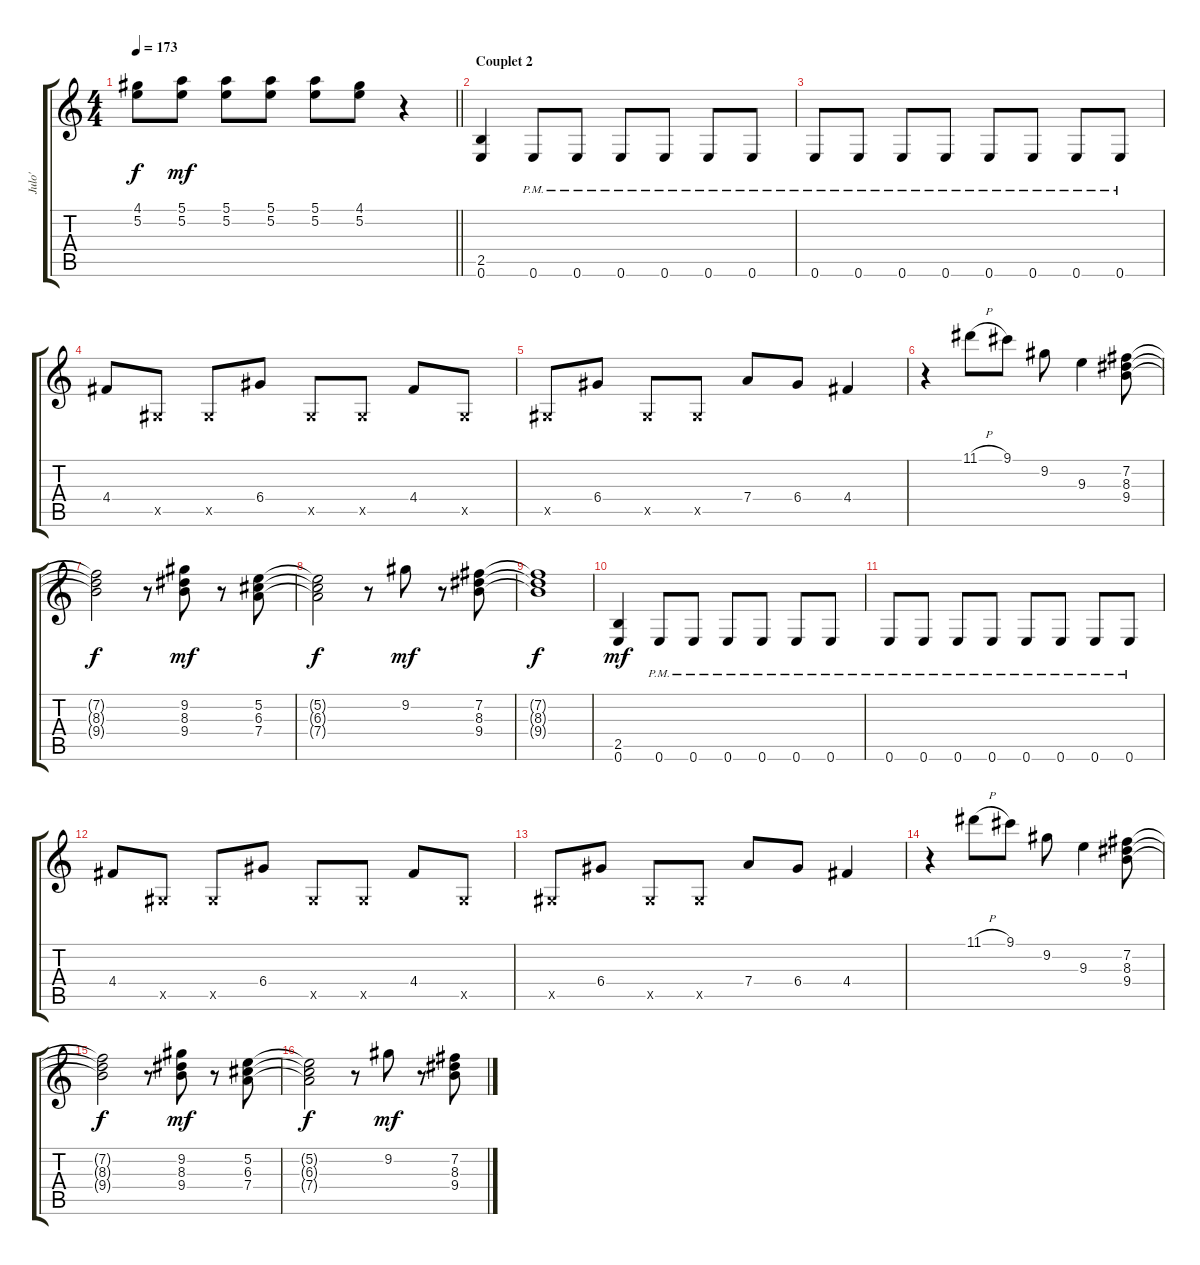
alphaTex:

\track ("Julo'" "Julo'") {instrument distortionguitar}
\staff {score tabs}
\tuning (E4 B3 G3 D3 A2 E2) {hide}
\ts (4 4)
\tempo 173
\clef g2
\barLineRight lightlight
\ks c
(4.1{t} 5.2{t}).8{dy f} (5.1 5.2).8{dy mf} (5.1 5.2).8 (5.1 5.2).8 (5.1 5.2).8 (4.1 5.2).8 r.4 |
\section ("" "Couplet 2")
(2.5 0.6).4{volume 14} 0.6{pm}.8 0.6{pm}.8 0.6{pm}.8 0.6{pm}.8 0.6{pm}.8 0.6{pm}.8 |
0.6{pm}.8 0.6{pm}.8 0.6{pm}.8 0.6{pm}.8 0.6{pm}.8 0.6{pm}.8 0.6{pm}.8 0.6{pm}.8 |
4.4.8 -1.5{x}.8 -1.5{x}.8 6.4.8 -1.5{x}.8 -1.5{x}.8 4.4.8 -1.5{x}.8 |
-1.5{x}.8 6.4.8 -1.5{x}.8 -1.5{x}.8 7.4.8 6.4.8 4.4.4 |
r.4 11.1{h}.8 9.1.8 9.2.8 9.3.4 (7.2 8.3 9.4).8 |
(7.2{t} 8.3{t} 9.4{t}).2{dy f} r.8 (9.2 8.3 9.4).8{dy mf} r.8 (5.2 6.3 7.4).8 |
(5.2{t} 6.3{t} 7.4{t}).2{dy f} r.8 9.2.8{dy mf} r.8 (7.2 8.3 9.4).8 |
(7.2{t} 8.3{t} 9.4{t}).1{dy f} |
(2.5 0.6).4{dy mf} 0.6{pm}.8 0.6{pm}.8 0.6{pm}.8 0.6{pm}.8 0.6{pm}.8 0.6{pm}.8 |
0.6{pm}.8 0.6{pm}.8 0.6{pm}.8 0.6{pm}.8 0.6{pm}.8 0.6{pm}.8 0.6{pm}.8 0.6{pm}.8 |
4.4.8 -1.5{x}.8 -1.5{x}.8 6.4.8 -1.5{x}.8 -1.5{x}.8 4.4.8 -1.5{x}.8 |
-1.5{x}.8 6.4.8 -1.5{x}.8 -1.5{x}.8 7.4.8 6.4.8 4.4.4 |
r.4 11.1{h}.8 9.1.8 9.2.8 9.3.4 (7.2 8.3 9.4).8 |
(7.2{t} 8.3{t} 9.4{t}).2{dy f} r.8 (9.2 8.3 9.4).8{dy mf} r.8 (5.2 6.3 7.4).8 |
(5.2{t} 6.3{t} 7.4{t}).2{dy f} r.8 9.2.8{dy mf} r.8 (7.2 8.3 9.4).8
